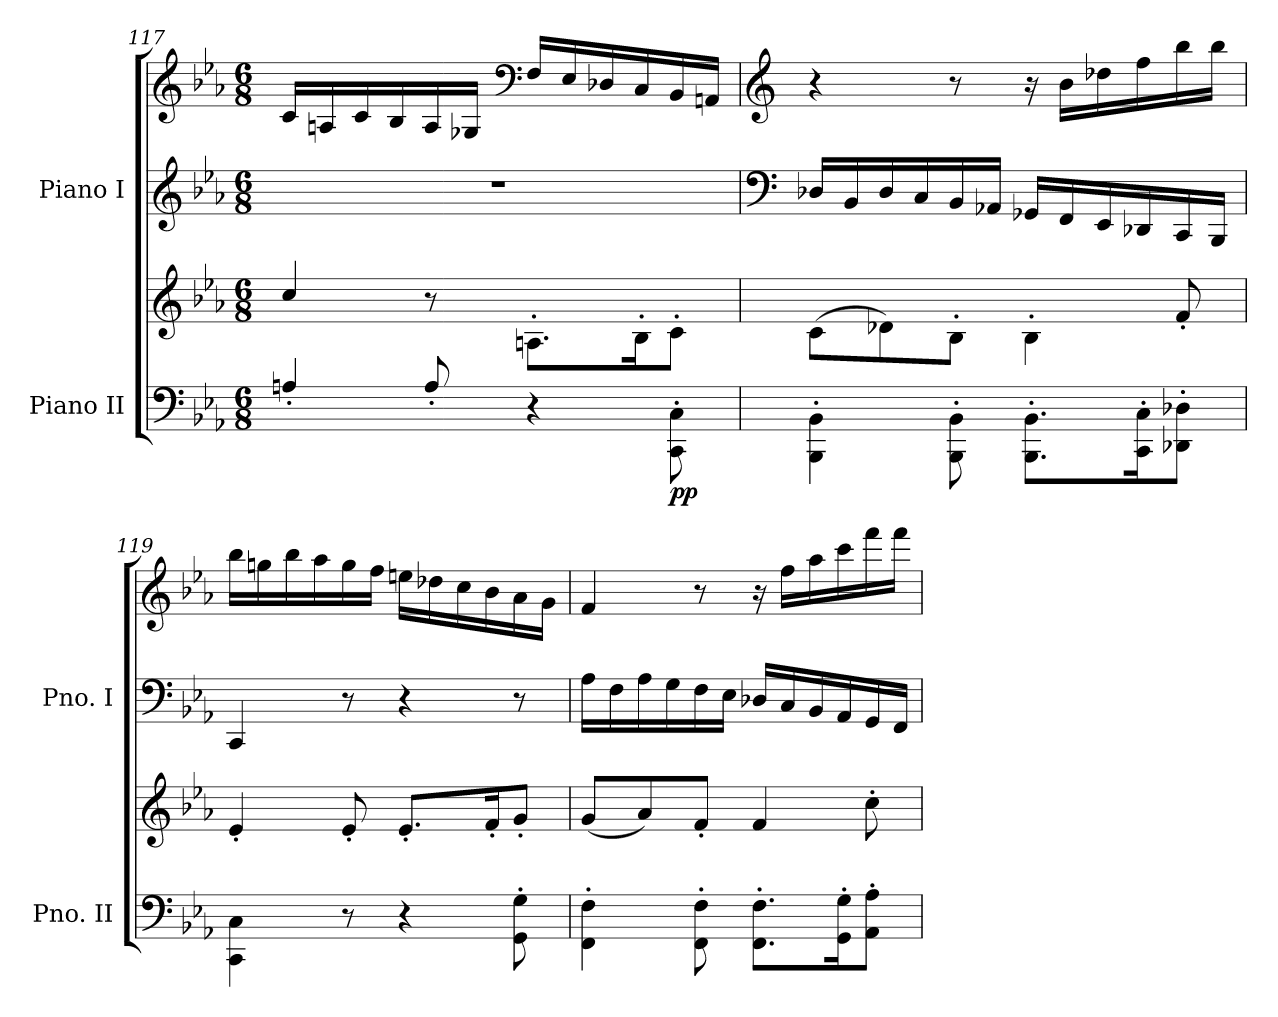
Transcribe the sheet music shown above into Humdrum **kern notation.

**kern	**kern	**dynam	**kern	**kern
*part2	*part2	*part2	*part1	*part1
*staff4	*staff3	*staff3/4	*staff2	*staff1
*I"Piano II	*	*	*I"Piano I	*
*I'Pno. II	*	*	*I'Pno. I	*
*clefF4	*clefG2	*	*clefG2	*clefG2
*k[b-e-a-]	*k[b-e-a-]	*	*k[b-e-a-]	*k[b-e-a-]
*M6/8	*M6/8	*	*M6/8	*M6/8
=117	=117	=117	=117	=117
4An'/	4cc/	.	2.r	16c/LL
.	.	.	.	16An/
.	.	.	.	16c/
.	.	.	.	16B-/
8A'/	8r	.	.	16A/
.	.	.	.	16G-X/JJ
*	*	*	*	*clefF4
4r	8.An'\L	.	.	16F/LL
.	.	.	.	16E-/
.	.	.	.	16D-X/
.	16B-'\K	.	.	16C/
!	!	!LO:DY:b=2	!	!
8CC\' 8C\'	8c'\J	pp	.	16BB-/
.	.	.	.	16AAn/JJ
!!LO:PB:g=z
=118	=118	=118	=118	=118
*	*	*	*clefF4	*clefG2
4BBB-\' 4BB-\'	(>8c\L	.	16D-X/LL	4r
.	.	.	16BB-/	.
.	8d-X\)	.	16D-/	.
.	.	.	16C/	.
8BBB-\' 8BB-\'	8B-'\J	.	16BB-/	8r
.	.	.	16AA-X/JJ	.
8.BBB-\' 8.BB-\'L	4B-'\	.	16GG-X/LL	16r
.	.	.	16FF/	16b-\LL
.	.	.	16EE-/	16dd-X\
16CC\' 16C\'K	.	.	16DD-X/	16ff\
8DD-X\' 8D-X\'J	8f'/	.	16CC/	16bb-\
.	.	.	16BBB-/JJ	16bb-\JJ
=119	=119	=119	=119	=119
4CC\ 4C\	4e-'/	.	4CC/	16bb-\LL
.	.	.	.	16ggn\
.	.	.	.	16bb-\
.	.	.	.	16aa-\
8r	8e-'/	.	8r	16gg\
.	.	.	.	16ff\JJ
4r	8.e-'/L	.	4r	16een\LL
.	.	.	.	16dd-X\
.	.	.	.	16cc\
.	16f'/K	.	.	16b-\
8GG\' 8G\'	8g'/J	.	8r	16a-\
.	.	.	.	16g\JJ
=120	=120	=120	=120	=120
4FF\' 4F\'	(<8g/L	.	16A-\LL	4f/
.	.	.	16F\	.
.	8a-/)	.	16A-\	.
.	.	.	16G\	.
8FF\' 8F\'	8f'/J	.	16F\	8r
.	.	.	16E-\JJ	.
8.FF\' 8.F\'L	4f/	.	16D-X/LL	16r
.	.	.	16C/	16ff\LL
.	.	.	16BB-/	16aa-\
16GG\' 16G\'K	.	.	16AA-/	16ccc\
8AA-\' 8A-\'J	8cc'\	.	16GG/	16fff\
.	.	.	16FF/JJ	16fff\JJ
=	=	=	=	=
*-	*-	*-	*-	*-
